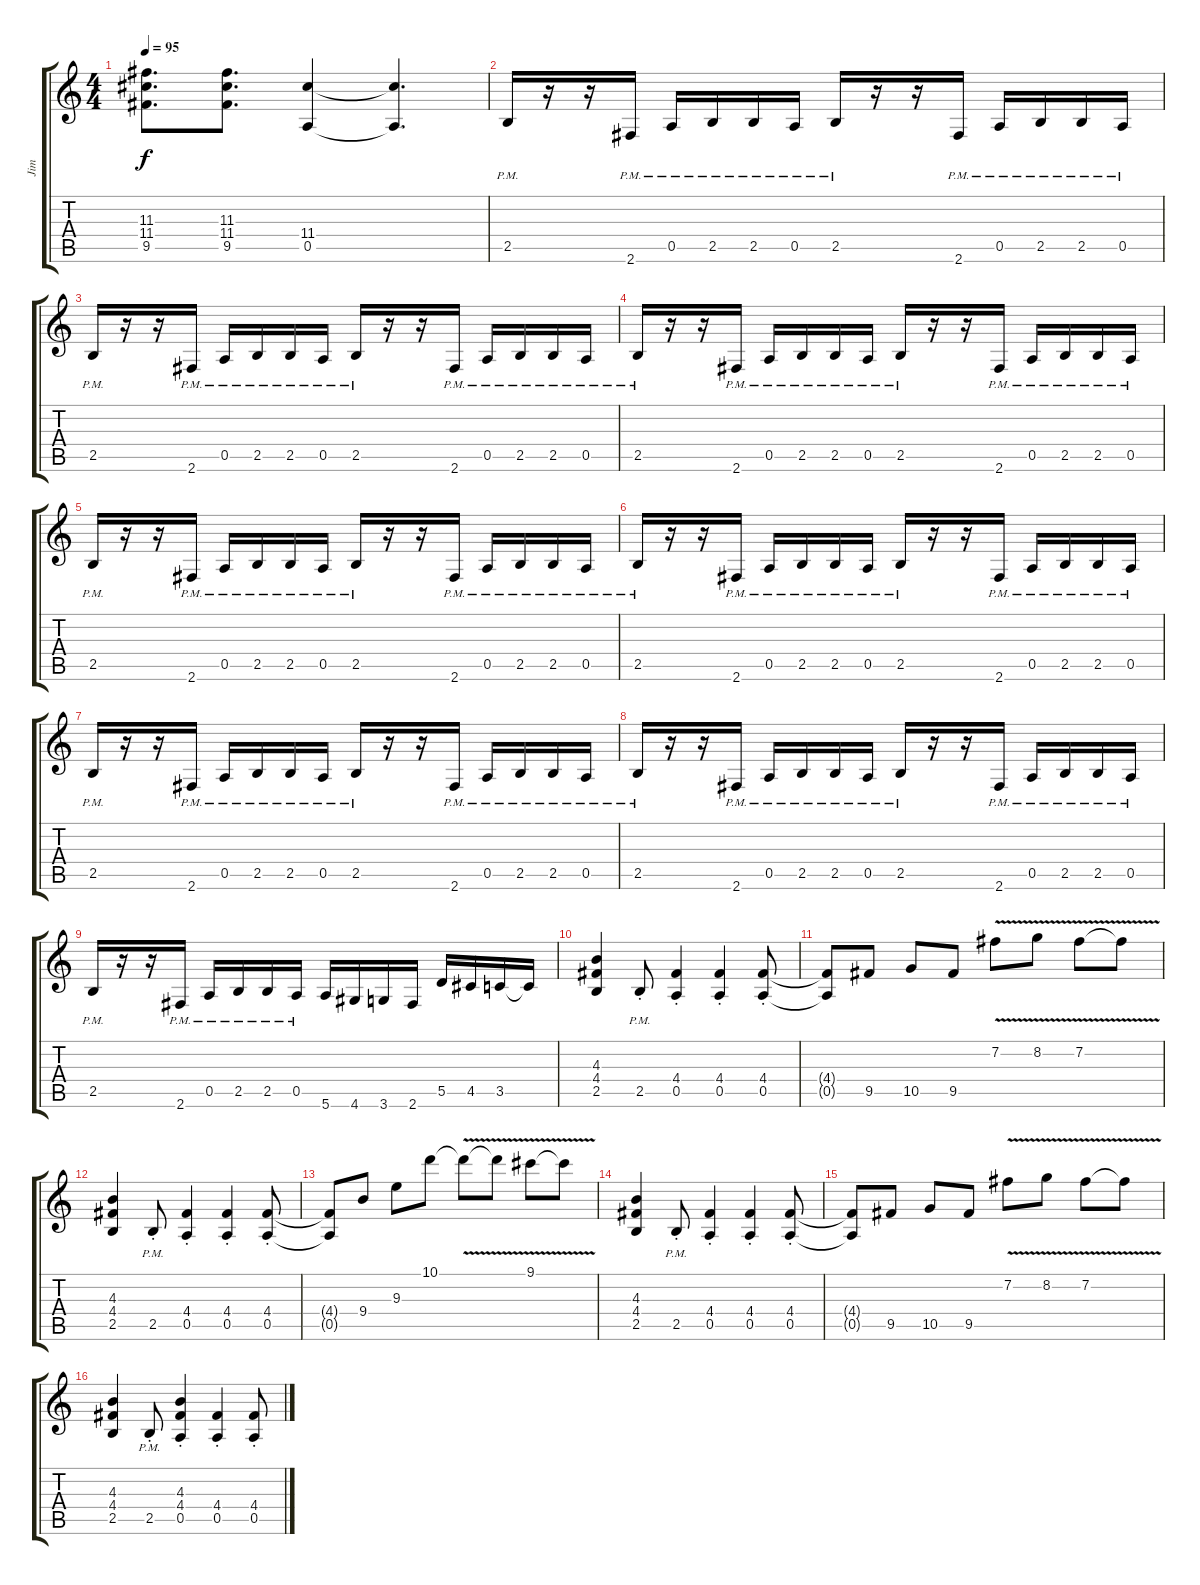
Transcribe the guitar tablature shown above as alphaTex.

\track ("Jim" "Jim") {instrument overdrivenguitar}
\staff {score tabs}
\tuning (E4 B3 G3 D3 A2 E2) {hide}
\ts (4 4)
\tempo 95
\clef g2
\ks c
(11.3 11.4 9.5).8{d dy f} (11.3 11.4 9.5).8{d} (11.4 0.5).4 (11.4{t} 0.5{t}).4{d} |
2.5{pm}.16 r.16 r.16 2.6{pm}.16 0.5{pm}.16 2.5{pm}.16 2.5{pm}.16 0.5{pm}.16 2.5{pm}.16 r.16 r.16 2.6{pm}.16 0.5{pm}.16 2.5{pm}.16 2.5{pm}.16 0.5{pm}.16 |
2.5{pm}.16 r.16 r.16 2.6{pm}.16 0.5{pm}.16 2.5{pm}.16 2.5{pm}.16 0.5{pm}.16 2.5{pm}.16 r.16 r.16 2.6{pm}.16 0.5{pm}.16 2.5{pm}.16 2.5{pm}.16 0.5{pm}.16 |
2.5{pm}.16 r.16 r.16 2.6{pm}.16 0.5{pm}.16 2.5{pm}.16 2.5{pm}.16 0.5{pm}.16 2.5{pm}.16 r.16 r.16 2.6{pm}.16 0.5{pm}.16 2.5{pm}.16 2.5{pm}.16 0.5{pm}.16 |
2.5{pm}.16 r.16 r.16 2.6{pm}.16 0.5{pm}.16 2.5{pm}.16 2.5{pm}.16 0.5{pm}.16 2.5{pm}.16 r.16 r.16 2.6{pm}.16 0.5{pm}.16 2.5{pm}.16 2.5{pm}.16 0.5{pm}.16 |
2.5{pm}.16 r.16 r.16 2.6{pm}.16 0.5{pm}.16 2.5{pm}.16 2.5{pm}.16 0.5{pm}.16 2.5{pm}.16 r.16 r.16 2.6{pm}.16 0.5{pm}.16 2.5{pm}.16 2.5{pm}.16 0.5{pm}.16 |
2.5{pm}.16 r.16 r.16 2.6{pm}.16 0.5{pm}.16 2.5{pm}.16 2.5{pm}.16 0.5{pm}.16 2.5{pm}.16 r.16 r.16 2.6{pm}.16 0.5{pm}.16 2.5{pm}.16 2.5{pm}.16 0.5{pm}.16 |
2.5{pm}.16 r.16 r.16 2.6{pm}.16 0.5{pm}.16 2.5{pm}.16 2.5{pm}.16 0.5{pm}.16 2.5{pm}.16 r.16 r.16 2.6{pm}.16 0.5{pm}.16 2.5{pm}.16 2.5{pm}.16 0.5{pm}.16 |
2.5{pm}.16 r.16 r.16 2.6{pm}.16 0.5{pm}.16 2.5{pm}.16 2.5{pm}.16 0.5{pm}.16 5.6.16 4.6.16 3.6.16 2.6.16 5.5.16 4.5.16 3.5.16 3.5{t}.16 |
(4.3 4.4 2.5).4 2.5{pm st}.8 (4.4{st} 0.5{st}).4 (4.4{st} 0.5{st}).4 (4.4 0.5{st}).8 |
(4.4{t} 0.5{t}).8 9.5.8 10.5.8 9.5.8 7.2{v}.8 8.2{v}.8 7.2{v}.8 7.2{t}.8 |
(4.3 4.4 2.5).4 2.5{pm st}.8 (4.4{st} 0.5{st}).4 (4.4{st} 0.5{st}).4 (4.4 0.5{st}).8 |
(4.4{t} 0.5{t}).8 9.4.8 9.3.8 10.1.8 10.1{v t}.8 10.1{t}.8 9.1{v}.8 9.1{t}.8 |
(4.3 4.4 2.5).4 2.5{pm st}.8 (4.4{st} 0.5{st}).4 (4.4{st} 0.5{st}).4 (4.4 0.5{st}).8 |
(4.4{t} 0.5{t}).8 9.5.8 10.5.8 9.5.8 7.2{v}.8 8.2{v}.8 7.2{v}.8 7.2{t}.8 |
(4.3 4.4 2.5).4 2.5{pm st}.8 (4.3{st} 4.4{st} 0.5{st}).4 (4.4{st} 0.5{st}).4 (4.4 0.5{st}).8
